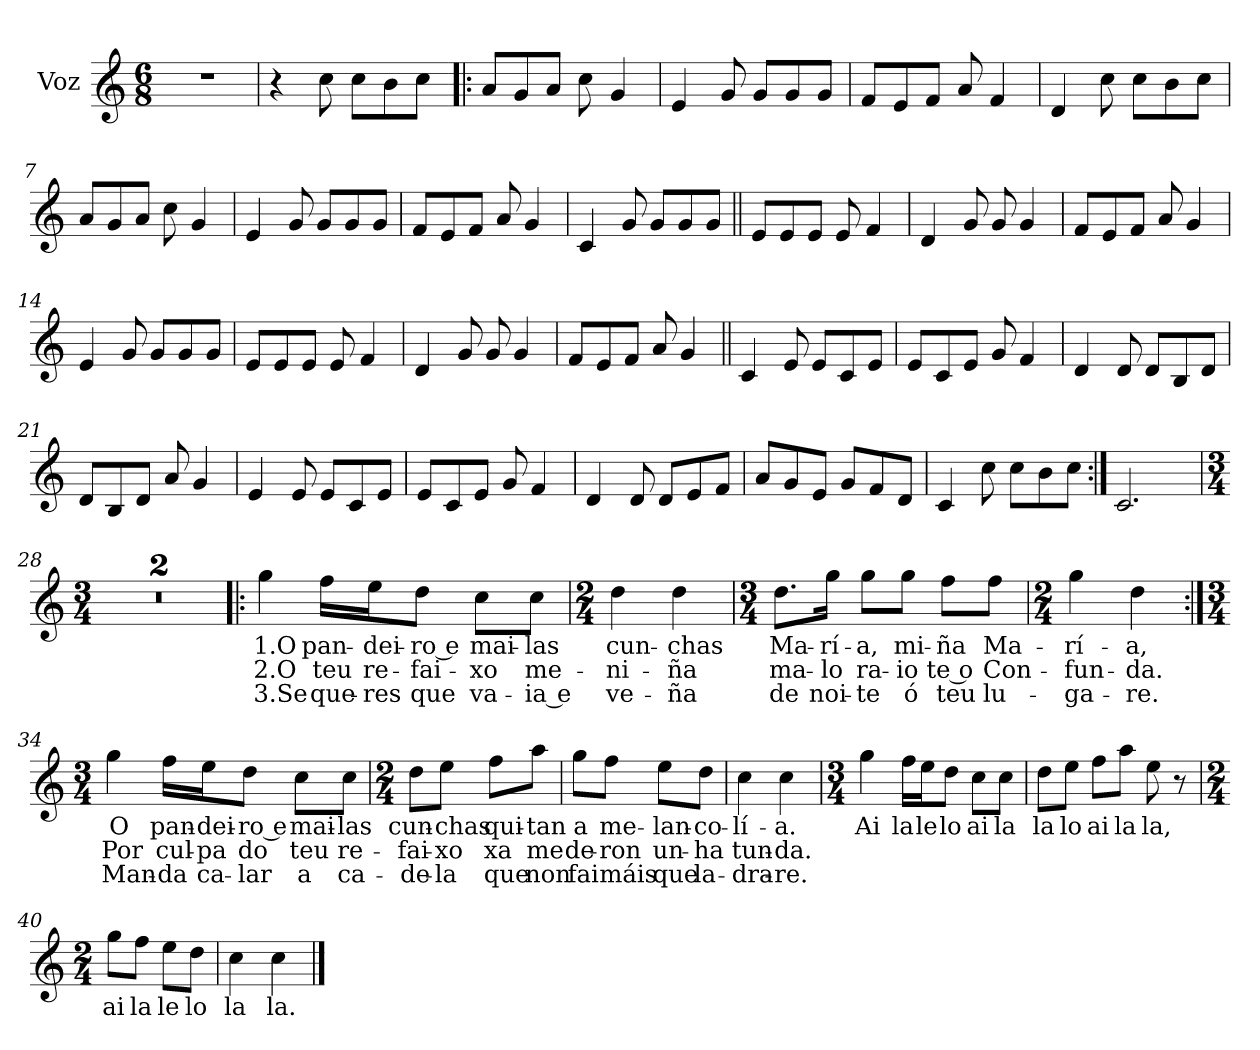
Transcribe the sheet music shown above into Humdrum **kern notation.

**kern	**text	**text	**text
*part1	*part1	*part1	*part1
*staff1	*staff1	*staff1	*staff1
*I"Voz	*	*	*
*I'V.	*	*	*
*clefG2	*	*	*
*k[]	*	*	*
*M6/8	*	*	*
=1	=1	=1	=1
2.r	.	.	.
=2	=2	=2	=2
4r	.	.	.
8cc\	.	.	.
8cc\L	.	.	.
8b\	.	.	.
8cc\J	.	.	.
=3!|:	=3!|:	=3!|:	=3!|:
8a/L	.	.	.
8g/	.	.	.
8a/J	.	.	.
8cc\	.	.	.
4g/	.	.	.
=4	=4	=4	=4
4e/	.	.	.
8g/	.	.	.
8g/L	.	.	.
8g/	.	.	.
8g/J	.	.	.
=5	=5	=5	=5
8f/L	.	.	.
8e/	.	.	.
8f/J	.	.	.
8a/	.	.	.
4f/	.	.	.
=6	=6	=6	=6
4d/	.	.	.
8cc\	.	.	.
8cc\L	.	.	.
8b\	.	.	.
8cc\J	.	.	.
=7	=7	=7	=7
8a/L	.	.	.
8g/	.	.	.
8a/J	.	.	.
8cc\	.	.	.
4g/	.	.	.
=8	=8	=8	=8
4e/	.	.	.
8g/	.	.	.
8g/L	.	.	.
8g/	.	.	.
8g/J	.	.	.
=9	=9	=9	=9
8f/L	.	.	.
8e/	.	.	.
8f/J	.	.	.
8a/	.	.	.
4g/	.	.	.
!!LO:LB:g=z
=10	=10	=10	=10
4c/	.	.	.
8g/	.	.	.
8g/L	.	.	.
8g/	.	.	.
8g/J	.	.	.
=11||	=11||	=11||	=11||
8e/L	.	.	.
8e/	.	.	.
8e/J	.	.	.
8e/	.	.	.
4f/	.	.	.
=12	=12	=12	=12
4d/	.	.	.
8g/	.	.	.
8g/	.	.	.
4g/	.	.	.
=13	=13	=13	=13
8f/L	.	.	.
8e/	.	.	.
8f/J	.	.	.
8a/	.	.	.
4g/	.	.	.
=14	=14	=14	=14
4e/	.	.	.
8g/	.	.	.
8g/L	.	.	.
8g/	.	.	.
8g/J	.	.	.
=15	=15	=15	=15
8e/L	.	.	.
8e/	.	.	.
8e/J	.	.	.
8e/	.	.	.
4f/	.	.	.
=16	=16	=16	=16
4d/	.	.	.
8g/	.	.	.
8g/	.	.	.
4g/	.	.	.
=17	=17	=17	=17
8f/L	.	.	.
8e/	.	.	.
8f/J	.	.	.
8a/	.	.	.
4g/	.	.	.
!!LO:LB:g=z
=18||	=18||	=18||	=18||
4c/	.	.	.
8e/	.	.	.
8e/L	.	.	.
8c/	.	.	.
8e/J	.	.	.
=19	=19	=19	=19
8e/L	.	.	.
8c/	.	.	.
8e/J	.	.	.
8g/	.	.	.
4f/	.	.	.
=20	=20	=20	=20
4d/	.	.	.
8d/	.	.	.
8d/L	.	.	.
8B/	.	.	.
8d/J	.	.	.
=21	=21	=21	=21
8d/L	.	.	.
8B/	.	.	.
8d/J	.	.	.
8a/	.	.	.
4g/	.	.	.
=22	=22	=22	=22
4e/	.	.	.
8e/	.	.	.
8e/L	.	.	.
8c/	.	.	.
8e/J	.	.	.
=23	=23	=23	=23
8e/L	.	.	.
8c/	.	.	.
8e/J	.	.	.
8g/	.	.	.
4f/	.	.	.
=24	=24	=24	=24
4d/	.	.	.
8d/	.	.	.
8d/L	.	.	.
8e/	.	.	.
8f/J	.	.	.
=25	=25	=25	=25
8a/L	.	.	.
8g/	.	.	.
8e/J	.	.	.
8g/L	.	.	.
8f/	.	.	.
8d/J	.	.	.
!!LO:LB:g=z
=26	=26	=26	=26
4c/	.	.	.
8cc\	.	.	.
8cc\L	.	.	.
8b\	.	.	.
8cc\J	.	.	.
=27:|!	=27:|!	=27:|!	=27:|!
2.c/	.	.	.
=28	=28	=28	=28
*M3/4	*	*	*
2.r	.	.	.
=29	=29	=29	=29
2.r	.	.	.
=30!|:	=30!|:	=30!|:	=30!|:
!	!LO:LY:b	!LO:LY:b	!LO:LY:b
4gg\	1.O	2.O	3.Se
!	!LO:LY:b	!LO:LY:b	!LO:LY:b
16ff\LL	pan-	teu	que-
!	!LO:LY:b	!LO:LY:b	!LO:LY:b
16ee\J	-dei-	re-	-res
!	!LO:LY:b	!LO:LY:b	!LO:LY:b
8dd\J	ro e	-fai-	que
!	!LO:LY:b	!LO:LY:b	!LO:LY:b
8cc\L	mai-	-xo	va-
!	!LO:LY:b	!LO:LY:b	!LO:LY:b
8cc\J	-las	me-	ia e
=31	=31	=31	=31
*M2/4	*	*	*
!	!LO:LY:b	!LO:LY:b	!LO:LY:b
4dd\	cun-	-ni-	ve-
!	!LO:LY:b	!LO:LY:b	!LO:LY:b
4dd\	-chas	-ña	-ña
=32	=32	=32	=32
*M3/4	*	*	*
!	!LO:LY:b	!LO:LY:b	!LO:LY:b
8.dd\L	Ma-	ma-	de
!	!LO:LY:b	!LO:LY:b	!LO:LY:b
16gg\Jk	-rí-	-lo	noi-
!	!LO:LY:b	!LO:LY:b	!LO:LY:b
8gg\L	-a,	ra-	-te
!	!LO:LY:b	!LO:LY:b	!LO:LY:b
8gg\J	mi-	-io	ó
!	!LO:LY:b	!LO:LY:b	!LO:LY:b
8ff\L	-ña	te o	teu
!	!LO:LY:b	!LO:LY:b	!LO:LY:b
8ff\J	Ma-	Con-	lu-
!!LO:LB:g=z
=33	=33	=33	=33
*M2/4	*	*	*
!	!LO:LY:b	!LO:LY:b	!LO:LY:b
4gg\	-rí-	-fun-	-ga-
!	!LO:LY:b	!LO:LY:b	!LO:LY:b
4dd\	-a,	-da.	-re.
=34:|!	=34:|!	=34:|!	=34:|!
*M3/4	*	*	*
!	!LO:LY:b	!LO:LY:b	!LO:LY:b
4gg\	O	Por	Man-
!	!LO:LY:b	!LO:LY:b	!LO:LY:b
16ff\LL	pan-	cul-	-da
!	!LO:LY:b	!LO:LY:b	!LO:LY:b
16ee\J	-dei-	-pa	ca-
!	!LO:LY:b	!LO:LY:b	!LO:LY:b
8dd\J	ro e	do	-lar
!	!LO:LY:b	!LO:LY:b	!LO:LY:b
8cc\L	mai-	teu	a
!	!LO:LY:b	!LO:LY:b	!LO:LY:b
8cc\J	-las	re-	ca-
=35	=35	=35	=35
*M2/4	*	*	*
!	!LO:LY:b	!LO:LY:b	!LO:LY:b
8dd\L	cun-	-fai-	-de-
!	!LO:LY:b	!LO:LY:b	!LO:LY:b
8ee\J	-chas	-xo	-la
!	!LO:LY:b	!LO:LY:b	!LO:LY:b
8ff\L	qui-	xa	que
!	!LO:LY:b	!LO:LY:b	!LO:LY:b
8aa\J	-tan	me	non
=36	=36	=36	=36
!	!LO:LY:b	!LO:LY:b	!LO:LY:b
8gg\L	a	de-	fai
!	!LO:LY:b	!LO:LY:b	!LO:LY:b
8ff\J	me-	-ron	máis
!	!LO:LY:b	!LO:LY:b	!LO:LY:b
8ee\L	-lan-	un-	que
!	!LO:LY:b	!LO:LY:b	!LO:LY:b
8dd\J	-co-	-ha	la-
=37	=37	=37	=37
!	!LO:LY:b	!LO:LY:b	!LO:LY:b
4cc\	-lí-	tun-	-dra-
!	!LO:LY:b	!LO:LY:b	!LO:LY:b
4cc\	-a.	-da.	-re.
=38	=38	=38	=38
*M3/4	*	*	*
!	!LO:LY:b	!	!
4gg\	Ai	.	.
!	!LO:LY:b	!	!
16ff\LL	la	.	.
!	!LO:LY:b	!	!
16ee\J	le	.	.
!	!LO:LY:b	!	!
8dd\J	lo	.	.
!	!LO:LY:b	!	!
8cc\L	ai	.	.
!	!LO:LY:b	!	!
8cc\J	la	.	.
!!LO:LB:g=z
=39	=39	=39	=39
!	!LO:LY:b	!	!
8dd\L	la	.	.
!	!LO:LY:b	!	!
8ee\J	lo	.	.
!	!LO:LY:b	!	!
8ff\L	ai	.	.
!	!LO:LY:b	!	!
8aa\J	la	.	.
!	!LO:LY:b	!	!
8ee\	la,	.	.
8r	.	.	.
=40	=40	=40	=40
*M2/4	*	*	*
!	!LO:LY:b	!	!
8gg\L	ai	.	.
!	!LO:LY:b	!	!
8ff\J	la	.	.
!	!LO:LY:b	!	!
8ee\L	le	.	.
!	!LO:LY:b	!	!
8dd\J	lo	.	.
=41	=41	=41	=41
!	!LO:LY:b	!	!
4cc\	la	.	.
!	!LO:LY:b	!	!
4cc\	la.	.	.
==	==	==	==
*-	*-	*-	*-
